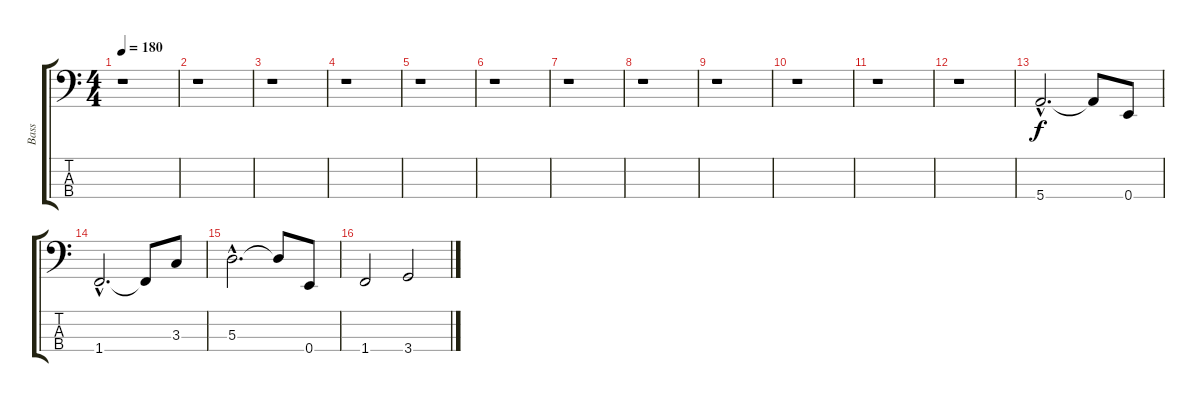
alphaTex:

\track ("Bass" "Bass") {instrument electricbassfinger}
\staff {score tabs}
\tuning (G2 D2 A1 E1) {hide}
\ts (4 4)
\tempo 180
\clef f4
\ks c
r.1{dy f instrument electricbassfinger} |
r.1 |
r.1 |
r.1 |
r.1 |
r.1 |
r.1 |
r.1 |
r.1 |
r.1 |
r.1 |
r.1 |
5.4{hac}.2{d} 5.4{t}.8 0.4.8 |
1.4{hac}.2{d} 1.4{t}.8 3.3.8 |
5.3{hac}.2{d} 5.3{t}.8 0.4.8 |
1.4.2 3.4.2
